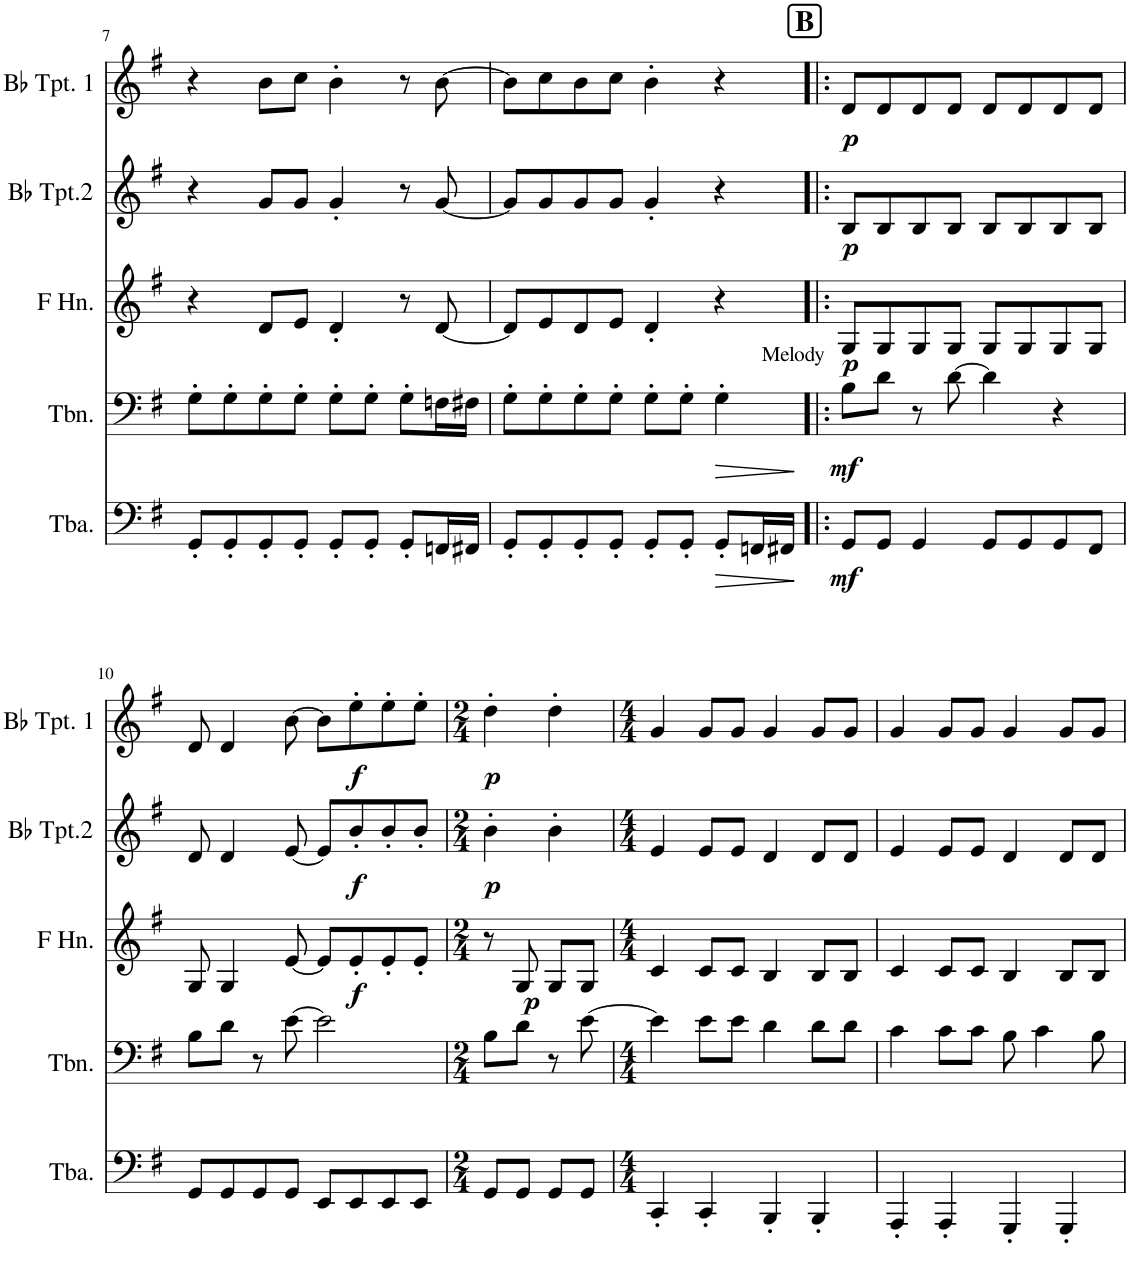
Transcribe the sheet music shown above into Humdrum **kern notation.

**kern	**dynam	**kern	**dynam	**kern	**dynam	**kern	**dynam	**kern	**dynam
*part5	*part5	*part4	*part4	*part3	*part3	*part2	*part2	*part1	*part1
*staff5	*staff5	*staff4	*staff4	*staff3	*staff3	*staff2	*staff2	*staff1	*staff1
*I"Tuba	*	*I"Trombone	*	*I"Horn in F	*	*I"Bb Trumpet 2	*	*I"Bb Trumpet 1	*
*I'Tba.	*	*I'Tbn.	*	*	*	*I'Bb Tpt.2	*	*I'Bb Tpt. 1	*
!!LO:PB:g=z
*clefF4	*	*clefF4	*	*clefG2	*	*clefG2	*	*clefG2	*
*	*	*	*	*ITrd4c7	*	*ITrd1c2	*	*ITrd1c2	*
*k[f#]	*	*k[f#]	*	*k[f#]	*	*k[f#]	*	*k[f#]	*
*M4/4	*	*M4/4	*	*M4/4	*	*M4/4	*	*M4/4	*
=7	=7	=7	=7	=7	=7	=7	=7	=7	=7
8GG'/L	.	8G'\L	.	4r	.	4r	.	4r	.
8GG'/	.	8G'\	.	.	.	.	.	.	.
8GG'/	.	8G'\	.	8d/L	.	8g/L	.	8b\L	.
8GG'/J	.	8G'\J	.	8e/J	.	8g/J	.	8cc\J	.
8GG'/L	.	8G'\L	.	4d'/	.	4g'/	.	4b'\	.
8GG'/J	.	8G'\J	.	.	.	.	.	.	.
8GG'/L	.	8G'\L	.	8r	.	8r	.	8r	.
16FFn/L	.	16Fn\L	.	[8d/	.	[8g/	.	[8b\	.
16FF#X/JJ	.	16F#X\JJ	.	.	.	.	.	.	.
=8	=8	=8	=8	=8	=8	=8	=8	=8	=8
8GG'/L	.	8G'\L	.	8d/L]	.	8g/L]	.	8b\L]	.
8GG'/	.	8G'\	.	8e/	.	8g/	.	8cc\	.
8GG'/	.	8G'\	.	8d/	.	8g/	.	8b\	.
8GG'/J	.	8G'\J	.	8e/J	.	8g/J	.	8cc\J	.
8GG'/L	.	8G'\L	.	4d'/	.	4g'/	.	4b'\	.
8GG'/J	.	8G'\J	.	.	.	.	.	.	.
!	!LO:HP:b	!	!LO:HP:b	!	!	!	!	!	!
8GG'/L	>	4G'\	>	4r	.	4r	.	4r	.
16FFn/L	.	.	.	.	.	.	.	.	.
16FF#X/JJ	.	.	.	.	.	.	.	.	.
.	]	.	]	.	.	.	.	.	.
!!LO:REH:place=s1:a:B:cj:fs=14:t=B
=9!|:	=9!|:	=9!|:	=9!|:	=9!|:	=9!|:	=9!|:	=9!|:	=9!|:	=9!|:
!	!	!LO:TX:a:t=Melody	!	!	!	!	!	!	!
!	!LO:DY:b	!	!LO:DY:b	!	!LO:DY:b	!	!LO:DY:b	!	!LO:DY:b
8GG/L	mf	8B\L	mf	8G/L	p	8B/L	p	8d/L	p
8GG/J	.	8d\J	.	8G/	.	8B/	.	8d/	.
4GG/	.	8r	.	8G/	.	8B/	.	8d/	.
.	.	[8d\	.	8G/J	.	8B/J	.	8d/J	.
8GG/L	.	4d\]	.	8G/L	.	8B/L	.	8d/L	.
8GG/	.	.	.	8G/	.	8B/	.	8d/	.
8GG/	.	4r	.	8G/	.	8B/	.	8d/	.
8FF#/J	.	.	.	8G/J	.	8B/J	.	8d/J	.
!!LO:LB:g=z
=10	=10	=10	=10	=10	=10	=10	=10	=10	=10
8GG/L	.	8B\L	.	8G/	.	8d/	.	8d/	.
8GG/	.	8d\J	.	4G/	.	4d/	.	4d/	.
8GG/	.	8r	.	.	.	.	.	.	.
8GG/J	.	[8e\	.	[8e/	.	[8e/	.	[8b\	.
8EE/L	.	2e\]	.	8e/L]	.	8e/L]	.	8b\L]	.
!	!	!	!	!	!LO:DY:b	!	!LO:DY:b	!	!LO:DY:b
8EE/	.	.	.	8e'/	f	8b'/	f	8ee'\	f
8EE/	.	.	.	8e'/	.	8b'/	.	8ee'\	.
8EE/J	.	.	.	8e'/J	.	8b'/J	.	8ee'\J	.
=11	=11	=11	=11	=11	=11	=11	=11	=11	=11
*M2/4	*	*M2/4	*	*M2/4	*	*M2/4	*	*M2/4	*
!	!	!	!	!	!	!	!LO:DY:b	!	!LO:DY:b
8GG/L	.	8B\L	.	8r	.	4b'\	p	4dd'\	p
!	!	!	!	!	!LO:DY:b	!	!	!	!
8GG/J	.	8d\J	.	8G/	p	.	.	.	.
8GG/L	.	8r	.	8G/L	.	4b'\	.	4dd'\	.
8GG/J	.	[8e\	.	8G/J	.	.	.	.	.
=12	=12	=12	=12	=12	=12	=12	=12	=12	=12
*M4/4	*	*M4/4	*	*M4/4	*	*M4/4	*	*M4/4	*
4CC'/	.	4e\]	.	4c/	.	4e/	.	4g/	.
4CC'/	.	8e\L	.	8c/L	.	8e/L	.	8g/L	.
.	.	8e\J	.	8c/J	.	8e/J	.	8g/J	.
4BBB'/	.	4d\	.	4B/	.	4d/	.	4g/	.
4BBB'/	.	8d\L	.	8B/L	.	8d/L	.	8g/L	.
.	.	8d\J	.	8B/J	.	8d/J	.	8g/J	.
=13	=13	=13	=13	=13	=13	=13	=13	=13	=13
4AAA'/	.	4c\	.	4c/	.	4e/	.	4g/	.
4AAA'/	.	8c\L	.	8c/L	.	8e/L	.	8g/L	.
.	.	8c\J	.	8c/J	.	8e/J	.	8g/J	.
4GGG'/	.	8B\	.	4B/	.	4d/	.	4g/	.
.	.	4c\	.	.	.	.	.	.	.
4GGG'/	.	.	.	8B/L	.	8d/L	.	8g/L	.
.	.	8B\	.	8B/J	.	8d/J	.	8g/J	.
=	=	=	=	=	=	=	=	=	=
*-	*-	*-	*-	*-	*-	*-	*-	*-	*-
